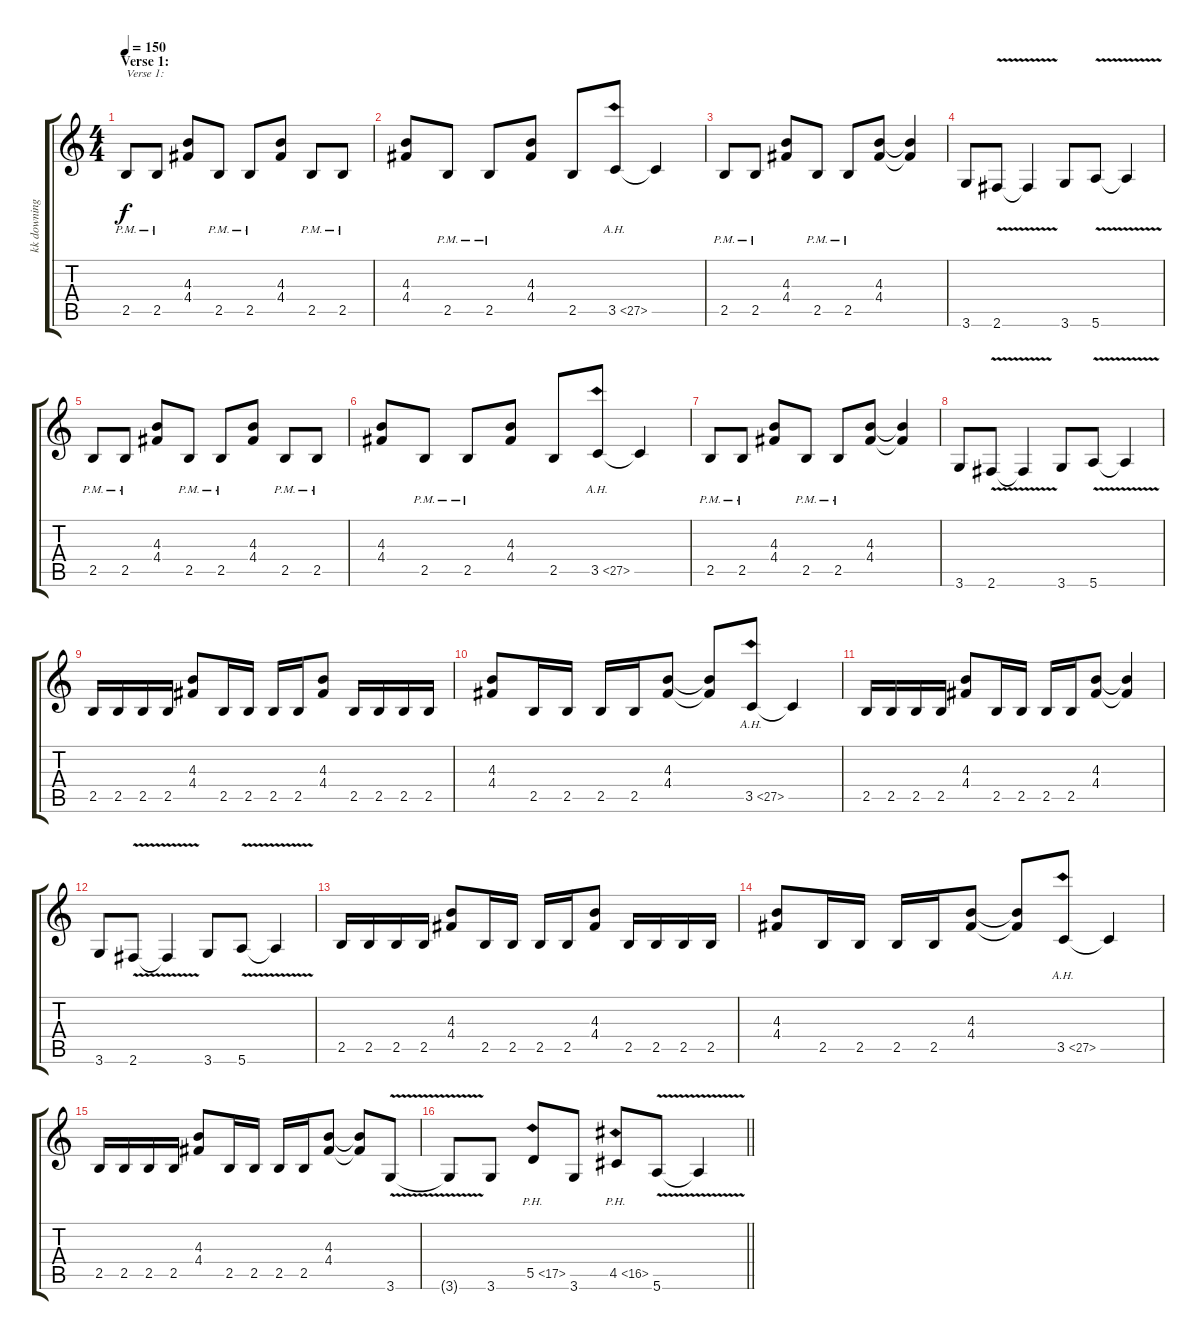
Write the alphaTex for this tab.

\track ("kk downing" "kk downing") {instrument distortionguitar}
\staff {score tabs}
\tuning (E4 B3 G3 D3 A2 E2) {hide}
\ts (4 4)
\section ("" "Verse 1:")
\tempo 150
\clef g2
\ks c
2.5{pm}.8{txt "Verse 1:" dy f} 2.5{pm}.8 (4.3 4.4).8 2.5{pm}.8 2.5{pm}.8 (4.3 4.4).8 2.5{pm}.8 2.5{pm}.8 |
(4.3 4.4).8 2.5{pm}.8 2.5{pm}.8 (4.3 4.4).8 2.5.8 3.5{ah 24}.8 3.5{t}.4 |
2.5{pm}.8 2.5{pm}.8 (4.3 4.4).8 2.5{pm}.8 2.5{pm}.8 (4.3 4.4).8 (4.3{t} 4.4{t}).4 |
3.6.8 2.6{v}.8 2.6{t}.4 3.6.8 5.6{v}.8 5.6{t}.4 |
2.5{pm}.8 2.5{pm}.8 (4.3 4.4).8 2.5{pm}.8 2.5{pm}.8 (4.3 4.4).8 2.5{pm}.8 2.5{pm}.8 |
(4.3 4.4).8 2.5{pm}.8 2.5{pm}.8 (4.3 4.4).8 2.5.8 3.5{ah 24}.8 3.5{t}.4 |
2.5{pm}.8 2.5{pm}.8 (4.3 4.4).8 2.5{pm}.8 2.5{pm}.8 (4.3 4.4).8 (4.3{t} 4.4{t}).4 |
3.6.8 2.6{v}.8 2.6{t}.4 3.6.8 5.6{v}.8 5.6{t}.4 |
2.5.16 2.5.16 2.5.16 2.5.16 (4.3 4.4).8 2.5.16 2.5.16 2.5.16 2.5.16 (4.3 4.4).8 2.5.16 2.5.16 2.5.16 2.5.16 |
(4.3 4.4).8 2.5.16 2.5.16 2.5.16 2.5.16 (4.3 4.4).8 (4.3{t} 4.4{t}).8 3.5{ah 24}.8 3.5{t}.4 |
2.5.16 2.5.16 2.5.16 2.5.16 (4.3 4.4).8 2.5.16 2.5.16 2.5.16 2.5.16 (4.3 4.4).8 (4.3{t} 4.4{t}).4 |
3.6.8 2.6{v}.8 2.6{t}.4 3.6.8 5.6{v}.8 5.6{t}.4 |
2.5.16 2.5.16 2.5.16 2.5.16 (4.3 4.4).8 2.5.16 2.5.16 2.5.16 2.5.16 (4.3 4.4).8 2.5.16 2.5.16 2.5.16 2.5.16 |
(4.3 4.4).8 2.5.16 2.5.16 2.5.16 2.5.16 (4.3 4.4).8 (4.3{t} 4.4{t}).8 3.5{ah 24}.8 3.5{t}.4 |
2.5.16 2.5.16 2.5.16 2.5.16 (4.3 4.4).8 2.5.16 2.5.16 2.5.16 2.5.16 (4.3 4.4).8 (4.3{t} 4.4{t}).8 3.6{v}.8 |
\barLineRight lightlight
3.6{t}.8 3.6.8 5.5{ph 12}.8 3.6.8 4.5{ph 12}.8 5.6{v}.8 5.6{t}.4
